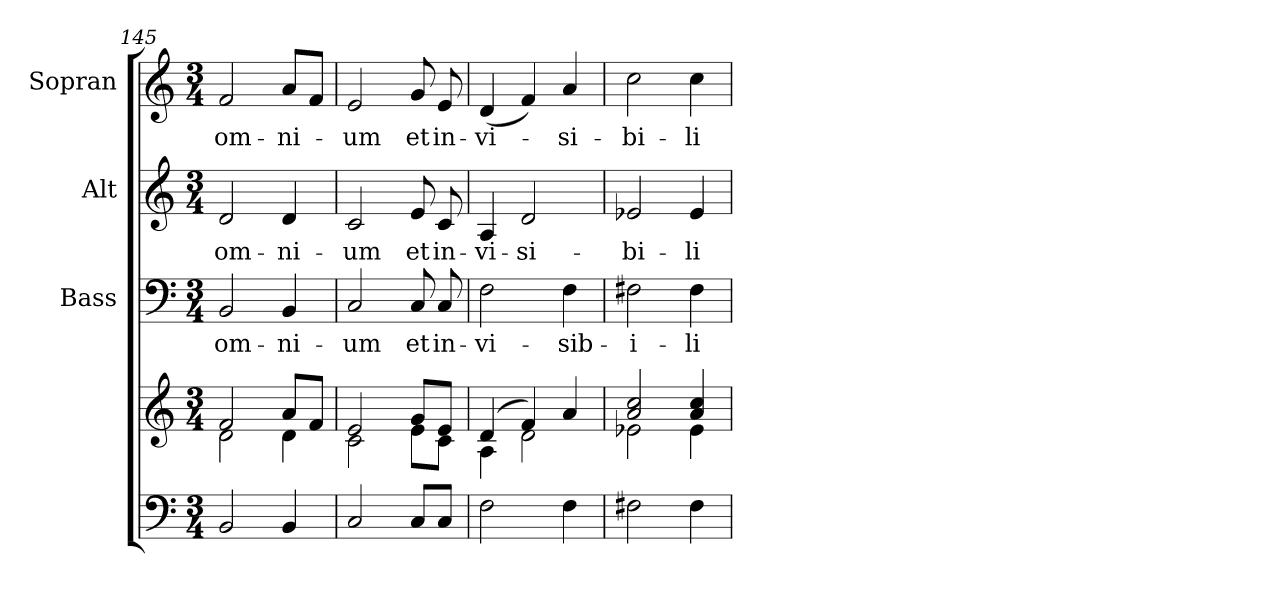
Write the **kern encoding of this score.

**kern	**kern	**kern	**text	**kern	**text	**kern	**text
*part4	*part4	*part3	*part3	*part2	*part2	*part1	*part1
*staff5	*staff4	*staff3	*staff3	*staff2	*staff2	*staff1	*staff1
*	*	*I"Bass	*	*I"Alt	*	*I"Sopran	*
*	*	*I'B.	*	*I'A.	*	*I'S.	*
*clefF4	*clefG2	*clefF4	*	*clefG2	*	*clefG2	*
*k[]	*k[]	*k[]	*	*k[]	*	*k[]	*
*C:	*C:	*C:	*	*C:	*	*C:	*
*M3/4	*M3/4	*M3/4	*	*M3/4	*	*M3/4	*
=145	=145	=145	=145	=145	=145	=145	=145
*	*^	*	*	*	*	*	*
!	!	!	!	!LO:LY:b	!	!LO:LY:b	!	!LO:LY:b
2BB/	2f/	2d\	2BB/	om-	2d/	om-	2f/	om-
!	!	!	!	!LO:LY:b	!	!LO:LY:b	!	!LO:LY:b
4BB/	8a/L	4d\	4BB/	-ni-	4d/	-ni-	8a/L	-ni-
.	8f/J	.	.	.	.	.	8f/J	.
=146	=146	=146	=146	=146	=146	=146	=146	=146
!	!	!	!	!LO:LY:b	!	!LO:LY:b	!	!LO:LY:b
2C/	2e/	2c\	2C/	-um	2c/	-um	2e/	-um
!	!	!	!	!LO:LY:b	!	!LO:LY:b	!	!LO:LY:b
8C/L	8g/L	8e\L	8C/	et	8e/	et	8g/	et
!	!	!	!	!LO:LY:b	!	!LO:LY:b	!	!LO:LY:b
8C/J	8e/J	8c\J	8C/	in-	8c/	in-	8e/	in-
=147	=147	=147	=147	=147	=147	=147	=147	=147
!	!	!	!	!LO:LY:b	!	!LO:LY:b	!	!LO:LY:b
2F\	(4d/	4A\	2F\	-vi-	4A/	-vi-	(<4d/	-vi-
!	!	!	!	!	!	!LO:LY:b	!	!
.	4f/)	2d\	.	.	2d/	-si-	4f/)	.
!	!	!	!	!LO:LY:b	!	!	!	!LO:LY:b
4F\	4a/	.	4F\	-sib-	.	.	4a/	-si-
!!LO:PB:g=z
=148	=148	=148	=148	=148	=148	=148	=148	=148
!	!	!	!	!LO:LY:b	!	!LO:LY:b	!	!LO:LY:b
2F#X\	2a/ 2cc/	2e-X\	2F#X\	-i-	2e-X/	-bi-	2cc\	-bi-
!	!	!	!	!LO:LY:b	!	!LO:LY:b	!	!LO:LY:b
4F#\	4a/ 4cc/	4e-\	4F#\	-li-	4e-/	-li-	4cc\	-li-
*	*v	*v	*	*	*	*	*	*
=	=	=	=	=	=	=	=
*-	*-	*-	*-	*-	*-	*-	*-
